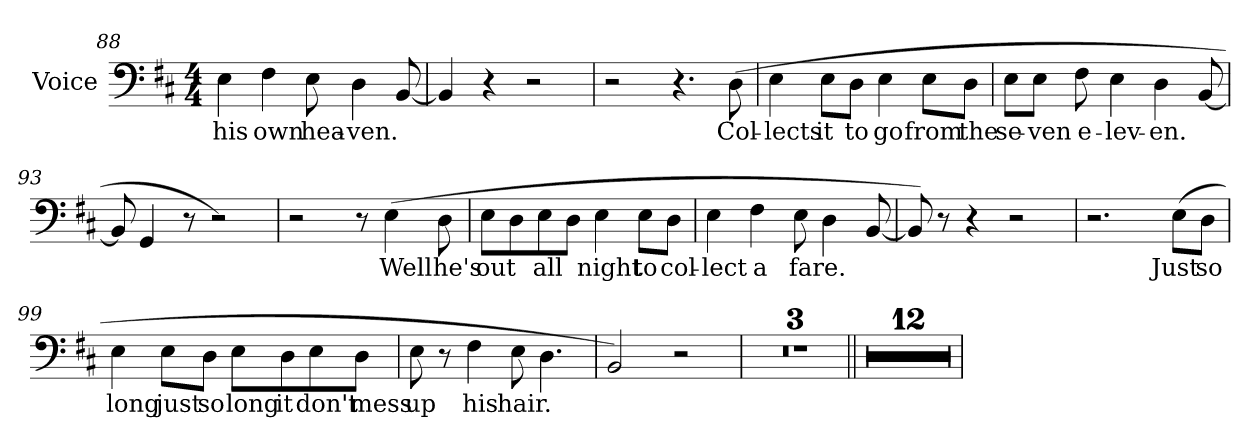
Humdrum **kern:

**kern	**text
*part1	*part1
*staff1	*staff1
*I"Voice	*
*I'Voice	*
*clefF4	*
*k[f#c#]	*
*b:	*
*M4/4	*
=88	=88
!	!LO:LY:b:color=#000000
4Ei\	his
!	!LO:LY:b:color=#000000
4F#i\	own
!	!LO:LY:b:color=#000000
8Ei\	hea-
!	!LO:LY:b:color=#000000
4Di\	-ven.
[8BBi/	.
=89	=89
4BBi/]	.
4r	.
2r	.
=90	=90
2r	.
4.r	.
!	!LO:LY:b:color=#000000
(8Di\	Col-
=91	=91
!	!LO:LY:b:color=#000000
4Ei\	-lects
!	!LO:LY:b:color=#000000
8Ei\L	it
!	!LO:LY:b:color=#000000
8Di\J	to
!	!LO:LY:b:color=#000000
4Ei\	go
!	!LO:LY:b:color=#000000
8Ei\L	from
!	!LO:LY:b:color=#000000
8Di\J	the
!!LO:LB:g=z
=92	=92
!	!LO:LY:b:color=#000000
8Ei\L	se-
!	!LO:LY:b:color=#000000
8Ei\J	-ven
!	!LO:LY:b:color=#000000
8F#i\	e-
!	!LO:LY:b:color=#000000
4Ei\	-lev-
!	!LO:LY:b:color=#000000
4Di\	-en.
[8BBi/	.
=93	=93
8BBi/]	.
4GGi/	.
8r	.
2r)	.
=94	=94
2r	.
8r	.
!	!LO:LY:b:color=#000000
(4Ei\	Well
!	!LO:LY:b:color=#000000
8Di\	he's
=95	=95
!	!LO:LY:b:color=#000000
8Ei\L	out
8Di\	.
!	!LO:LY:b:color=#000000
8Ei\	all
8Di\J	.
!	!LO:LY:b:color=#000000
4Ei\	night
!	!LO:LY:b:color=#000000
8Ei\L	to
!	!LO:LY:b:color=#000000
8Di\J	col-
=96	=96
!	!LO:LY:b:color=#000000
4Ei\	-lect
!	!LO:LY:b:color=#000000
4F#i\	a
!	!LO:LY:b:color=#000000
8Ei\	fare.
4Di\	.
[8BBi/	.
!!LO:LB:g=z
=97	=97
8BBi/])	.
8r	.
4r	.
2r	.
=98	=98
2.r	.
!	!LO:LY:b:color=#000000
(8Ei\L	Just
!	!LO:LY:b:color=#000000
8Di\J	so
=99	=99
!	!LO:LY:b:color=#000000
4Ei\	long
!	!LO:LY:b:color=#000000
8Ei\L	just
!	!LO:LY:b:color=#000000
8Di\J	so
!	!LO:LY:b:color=#000000
8Ei\L	long
!	!LO:LY:b:color=#000000
8Di\	it
!	!LO:LY:b:color=#000000
8Ei\	don't
!	!LO:LY:b:color=#000000
8Di\J	mess
=100	=100
!	!LO:LY:b:color=#000000
8Ei\	up
8r	.
!	!LO:LY:b:color=#000000
4F#i\	his
!	!LO:LY:b:color=#000000
8Ei\	hair.
4.Di\	.
=101	=101
2BBi/)	.
2r	.
!!LO:PB:g=z
=102	=102
1r	.
=103	=103
1r	.
=104	=104
1r	.
=105||	=105||
1r	.
=106	=106
1r	.
=107	=107
1r	.
=108	=108
1r	.
=109	=109
1r	.
=110	=110
1r	.
!!LO:LB:g=z
=111	=111
1r	.
=112	=112
1r	.
=113	=113
1r	.
=114	=114
1r	.
=115	=115
1r	.
=116	=116
1r	.
=	=
*-	*-
